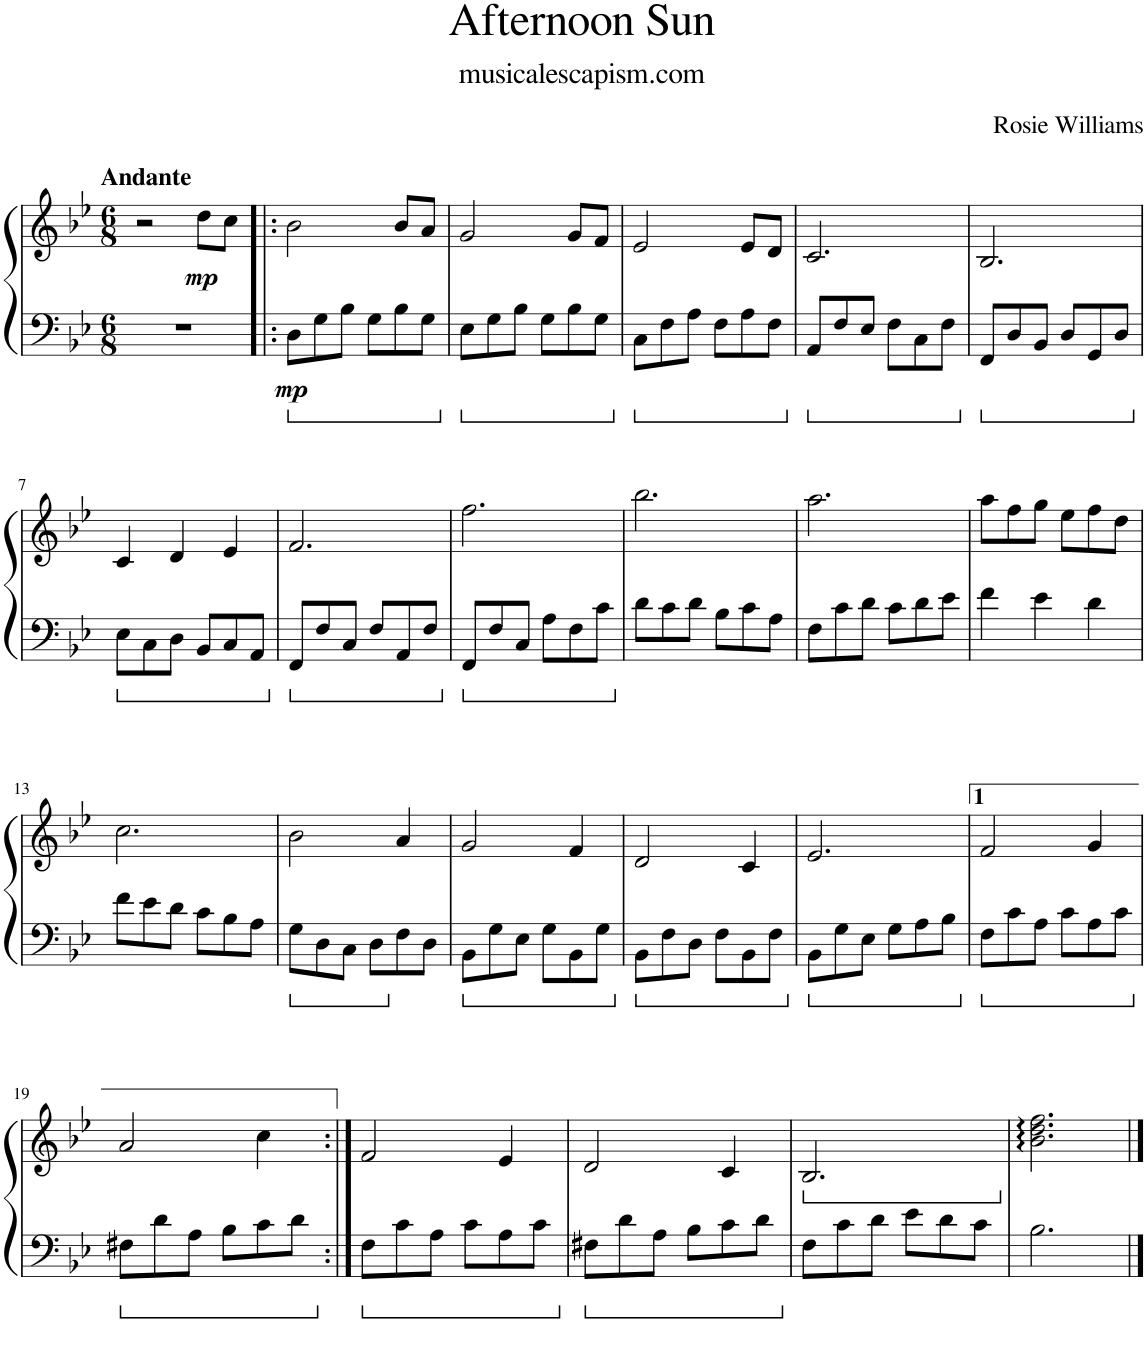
**kern	**kern	**dynam
*part1	*part1	*part1
*staff2	*staff1	*staff1/2
*I"Piano	*	*
*I'Pno.	*	*
*clefF4	*clefG2	*
*k[b-e-]	*k[b-e-]	*
*M6/8	*M6/8	*
=1	=1	=1
!	!LO:TX:a:B:t=Andante	!
2.r	2r	.
!	!	!LO:DY:b
.	8dd\L	mp
.	8cc\J	.
=2!|:	=2!|:	=2!|:
!	!	!LO:DY:b=2
8D\L	2b-\	mp
8G\	.	.
8B-\J	.	.
8G\L	.	.
8B-\	8b-/L	.
8G\J	8a/J	.
=3	=3	=3
8E-\L	2g/	.
8G\	.	.
8B-\J	.	.
8G\L	.	.
8B-\	8g/L	.
8G\J	8f/J	.
=4	=4	=4
8C\L	2e-/	.
8F\	.	.
8A\J	.	.
8F\L	.	.
8A\	8e-/L	.
8F\J	8d/J	.
=5	=5	=5
8AA/L	2.c/	.
8F/	.	.
8E-/J	.	.
8F\L	.	.
8C\	.	.
8F\J	.	.
=6	=6	=6
8FF/L	2.B-/	.
8D/	.	.
8BB-/J	.	.
8D/L	.	.
8GG/	.	.
8D/J	.	.
!!LO:LB:g=z
=7	=7	=7
8E-\L	4c/	.
8C\	.	.
8D\J	4d/	.
8BB-/L	.	.
8C/	4e-/	.
8AA/J	.	.
=8	=8	=8
8FF/L	2.f/	.
8F/	.	.
8C/J	.	.
8F/L	.	.
8AA/	.	.
8F/J	.	.
=9	=9	=9
8FF/L	2.ff\	.
8F/	.	.
8C/J	.	.
8A\L	.	.
8F\	.	.
8c\J	.	.
=10	=10	=10
8d\L	2.bb-\	.
8c\	.	.
8d\J	.	.
8B-\L	.	.
8c\	.	.
8A\J	.	.
=11	=11	=11
8F\L	2.aa\	.
8c\	.	.
8d\J	.	.
8c\L	.	.
8d\	.	.
8e-\J	.	.
=12	=12	=12
4f\	8aa\L	.
.	8ff\	.
4e-\	8gg\J	.
.	8ee-\L	.
4d\	8ff\	.
.	8dd\J	.
!!LO:LB:g=z
=13	=13	=13
8f\L	2.cc\	.
8e-\	.	.
8d\J	.	.
8c\L	.	.
8B-\	.	.
8A\J	.	.
=14	=14	=14
8G\L	2b-\	.
8D\	.	.
8C\J	.	.
8D\L	.	.
8F\	4a/	.
8D\J	.	.
=15	=15	=15
8BB-\L	2g/	.
8G\	.	.
8E-\J	.	.
8G\L	.	.
8BB-\	4f/	.
8G\J	.	.
=16	=16	=16
8BB-\L	2d/	.
8F\	.	.
8D\J	.	.
8F\L	.	.
8BB-\	4c/	.
8F\J	.	.
=17	=17	=17
8BB-\L	2.e-/	.
8G\	.	.
8E-\J	.	.
8G\L	.	.
8A\	.	.
8B-\J	.	.
=18	=18	=18
8F\L	2f/	.
8c\	.	.
8A\J	.	.
8c\L	.	.
8A\	4g/	.
8c\J	.	.
!!LO:LB:g=z
=19	=19	=19
8F#X\L	2a/	.
8d\	.	.
8A\J	.	.
8B-\L	.	.
8c\	4cc\	.
8d\J	.	.
=20:|!	=20:|!	=20:|!
8F\L	2f/	.
8c\	.	.
8A\J	.	.
8c\L	.	.
8A\	4e-/	.
8c\J	.	.
=21	=21	=21
8F#X\L	2d/	.
8d\	.	.
8A\J	.	.
8B-\L	.	.
8c\	4c/	.
8d\J	.	.
=22	=22	=22
*	*ped	*
8F\L	2.B-/	.
8c\	.	.
8d\J	.	.
8e-\L	.	.
8d\	.	.
8c\J	.	.
=23	=23	=23
*	*Xped	*
2.B-\	2.b-\: 2.dd\: 2.ff\:	.
==	==	==
*-	*-	*-
